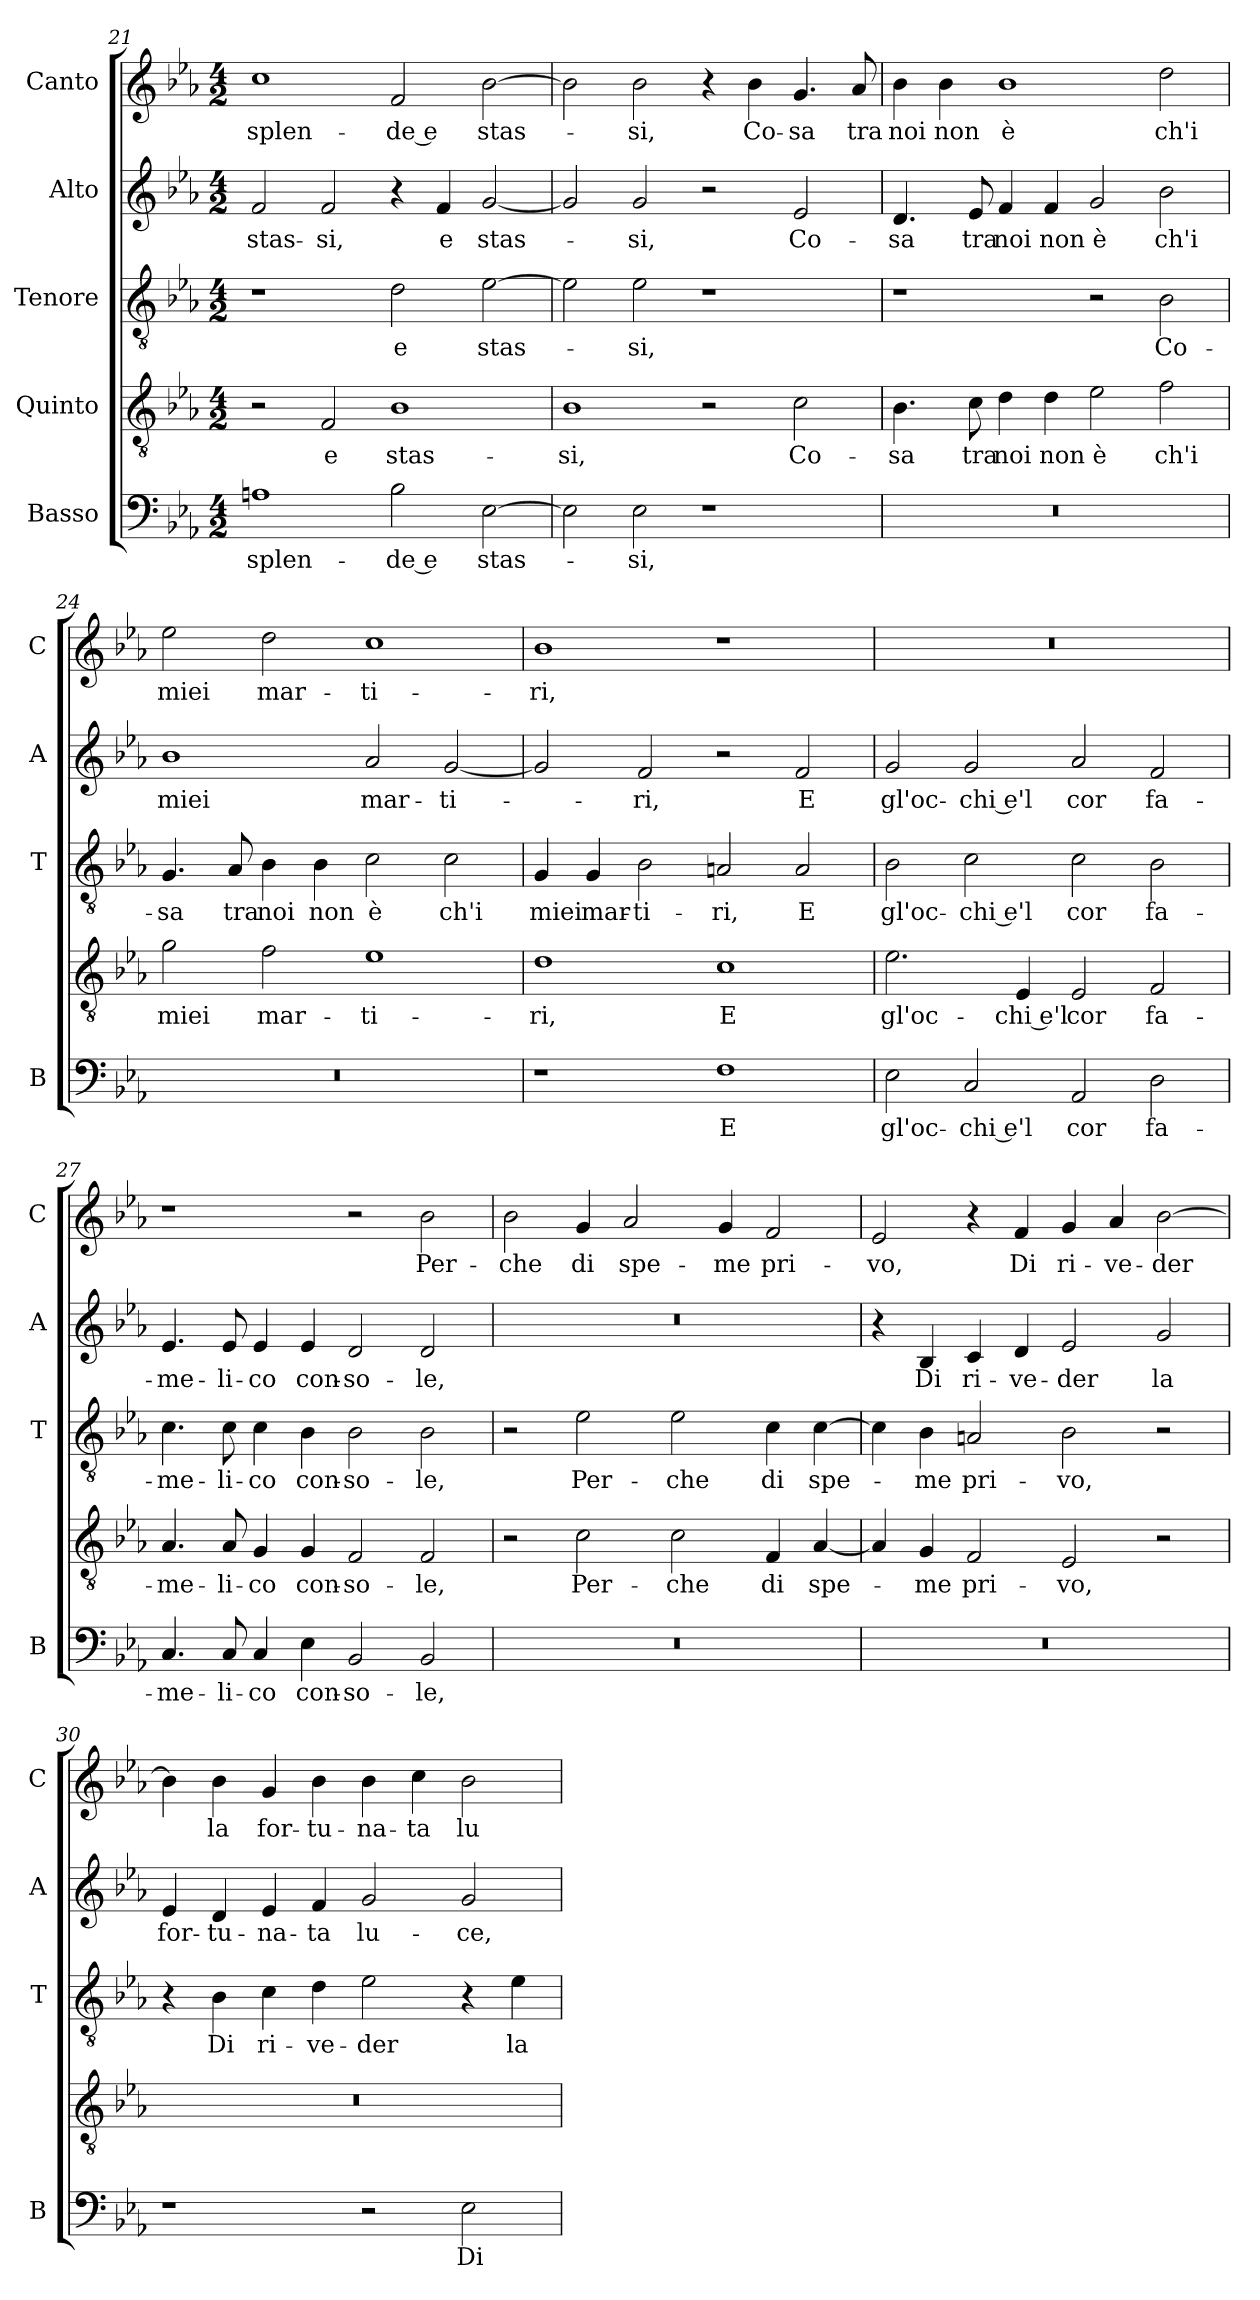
**kern	**text	**kern	**text	**kern	**text	**kern	**text	**kern	**text
*part5	*part5	*part4	*part4	*part3	*part3	*part2	*part2	*part1	*part1
*staff5	*staff5	*staff4	*staff4	*staff3	*staff3	*staff2	*staff2	*staff1	*staff1
*I"Basso	*	*I"Quinto	*	*I"Tenore	*	*I"Alto	*	*I"Canto	*
*I'B	*	*	*	*I'T	*	*I'A	*	*I'C	*
*clefF4	*	*clefGv2	*	*clefGv2	*	*clefG2	*	*clefG2	*
*k[b-e-a-]	*	*k[b-e-a-]	*	*k[b-e-a-]	*	*k[b-e-a-]	*	*k[b-e-a-]	*
*E-:	*	*E-:	*	*E-:	*	*E-:	*	*E-:	*
*M4/2	*	*M4/2	*	*M4/2	*	*M4/2	*	*M4/2	*
=21	=21	=21	=21	=21	=21	=21	=21	=21	=21
!	!LO:LY:b	!	!	!	!	!	!LO:LY:b	!	!LO:LY:b
1An	-splen-	2r	.	1r	.	2f/	stas-	1cc	-splen-
!	!	!	!LO:LY:b	!	!	!	!LO:LY:b	!	!
.	.	2F/	e	.	.	2f/	-si,	.	.
!	!LO:LY:b	!	!LO:LY:b	!	!LO:LY:b	!	!	!	!LO:LY:b
2B-\	-de e	1B-	stas-	2d\	e	4r	.	2f/	-de e
!	!	!	!	!	!	!	!LO:LY:b	!	!
.	.	.	.	.	.	4f/	e	.	.
!	!LO:LY:b	!	!	!	!LO:LY:b	!	!LO:LY:b	!	!LO:LY:b
[2E-\	stas-	.	.	[2e-\	stas-	[2g/	stas-	[2b-\	stas-
!!LO:PB:g=z
=22	=22	=22	=22	=22	=22	=22	=22	=22	=22
!	!	!	!LO:LY:b	!	!	!	!	!	!
2E-\]	.	1B-	-si,	2e-\]	.	2g/]	.	2b-\]	.
!	!LO:LY:b	!	!	!	!LO:LY:b	!	!LO:LY:b	!	!LO:LY:b
2E-\	-si,	.	.	2e-\	-si,	2g/	-si,	2b-\	-si,
1r	.	2r	.	1r	.	2r	.	4r	.
!	!	!	!	!	!	!	!	!	!LO:LY:b
.	.	.	.	.	.	.	.	4b-\	Co-
!	!	!	!LO:LY:b	!	!	!	!LO:LY:b	!	!LO:LY:b
.	.	2c\	Co-	.	.	2e-/	Co-	4.g/	-sa
!	!	!	!	!	!	!	!	!	!LO:LY:b
.	.	.	.	.	.	.	.	8a-/	tra
=23	=23	=23	=23	=23	=23	=23	=23	=23	=23
!	!	!	!LO:LY:b	!	!	!	!LO:LY:b	!	!LO:LY:b
0r	.	4.B-\	-sa	1r	.	4.d/	-sa	4b-\	noi
!	!	!	!	!	!	!	!	!	!LO:LY:b
.	.	.	.	.	.	.	.	4b-\	non
!	!	!	!LO:LY:b	!	!	!	!LO:LY:b	!	!
.	.	8c\	tra	.	.	8e-/	tra	.	.
!	!	!	!LO:LY:b	!	!	!	!LO:LY:b	!	!LO:LY:b
.	.	4d\	noi	.	.	4f/	noi	1b-	è
!	!	!	!LO:LY:b	!	!	!	!LO:LY:b	!	!
.	.	4d\	non	.	.	4f/	non	.	.
!	!	!	!LO:LY:b	!	!	!	!LO:LY:b	!	!
.	.	2e-\	è	2r	.	2g/	è	.	.
!	!	!	!LO:LY:b	!	!LO:LY:b	!	!LO:LY:b	!	!LO:LY:b
.	.	2f\	ch'i	2B-\	Co-	2b-\	ch'i	2dd\	ch'i
=24	=24	=24	=24	=24	=24	=24	=24	=24	=24
!	!	!	!LO:LY:b	!	!LO:LY:b	!	!LO:LY:b	!	!LO:LY:b
0r	.	2g\	miei	4.G/	-sa	1b-	miei	2ee-\	miei
!	!	!	!	!	!LO:LY:b	!	!	!	!
.	.	.	.	8A-/	tra	.	.	.	.
!	!	!	!LO:LY:b	!	!LO:LY:b	!	!	!	!LO:LY:b
.	.	2f\	mar-	4B-\	noi	.	.	2dd\	mar-
!	!	!	!	!	!LO:LY:b	!	!	!	!
.	.	.	.	4B-\	non	.	.	.	.
!	!	!	!LO:LY:b	!	!LO:LY:b	!	!LO:LY:b	!	!LO:LY:b
.	.	1e-	-ti-	2c\	è	2a-/	mar-	1cc	-ti-
!	!	!	!	!	!LO:LY:b	!	!LO:LY:b	!	!
.	.	.	.	2c\	ch'i	[2g/	-ti-	.	.
=25	=25	=25	=25	=25	=25	=25	=25	=25	=25
!	!	!	!LO:LY:b	!	!LO:LY:b	!	!	!	!LO:LY:b
1r	.	1d	-ri,	4G/	miei	2g/]	.	1b-	-ri,
!	!	!	!	!	!LO:LY:b	!	!	!	!
.	.	.	.	4G/	mar-	.	.	.	.
!	!	!	!	!	!LO:LY:b	!	!LO:LY:b	!	!
.	.	.	.	2B-\	-ti-	2f/	-ri,	.	.
!	!LO:LY:b	!	!LO:LY:b	!	!LO:LY:b	!	!	!	!
1F	E	1c	E	2An/	-ri,	2r	.	1r	.
!	!	!	!	!	!LO:LY:b	!	!LO:LY:b	!	!
.	.	.	.	2A/	E	2f/	E	.	.
!!LO:LB:g=z
=26	=26	=26	=26	=26	=26	=26	=26	=26	=26
!	!LO:LY:b	!	!LO:LY:b	!	!LO:LY:b	!	!LO:LY:b	!	!
2E-\	gl'oc-	2.e-\	gl'oc-	2B-\	gl'oc-	2g/	gl'oc-	0r	.
!	!LO:LY:b	!	!	!	!LO:LY:b	!	!LO:LY:b	!	!
2C/	-chi e'l	.	.	2c\	-chi e'l	2g/	-chi e'l	.	.
!	!	!	!LO:LY:b	!	!	!	!	!	!
.	.	4E-/	-chi e'l	.	.	.	.	.	.
!	!LO:LY:b	!	!LO:LY:b	!	!LO:LY:b	!	!LO:LY:b	!	!
2AA-/	cor	2E-/	cor	2c\	cor	2a-/	cor	.	.
!	!LO:LY:b	!	!LO:LY:b	!	!LO:LY:b	!	!LO:LY:b	!	!
2D\	fa-	2F/	fa-	2B-\	fa-	2f/	fa-	.	.
=27	=27	=27	=27	=27	=27	=27	=27	=27	=27
!	!LO:LY:b	!	!LO:LY:b	!	!LO:LY:b	!	!LO:LY:b	!	!
4.C/	-me-	4.A-/	-me-	4.c\	-me-	4.e-/	-me-	1r	.
!	!LO:LY:b	!	!LO:LY:b	!	!LO:LY:b	!	!LO:LY:b	!	!
8C/	-li-	8A-/	-li-	8c\	-li-	8e-/	-li-	.	.
!	!LO:LY:b	!	!LO:LY:b	!	!LO:LY:b	!	!LO:LY:b	!	!
4C/	-co	4G/	-co	4c\	-co	4e-/	-co	.	.
!	!LO:LY:b	!	!LO:LY:b	!	!LO:LY:b	!	!LO:LY:b	!	!
4E-\	con-	4G/	con-	4B-\	con-	4e-/	con-	.	.
!	!LO:LY:b	!	!LO:LY:b	!	!LO:LY:b	!	!LO:LY:b	!	!
2BB-/	-so-	2F/	-so-	2B-\	-so-	2d/	-so-	2r	.
!	!LO:LY:b	!	!LO:LY:b	!	!LO:LY:b	!	!LO:LY:b	!	!LO:LY:b
2BB-/	-le,	2F/	-le,	2B-\	-le,	2d/	-le,	2b-\	Per-
=28	=28	=28	=28	=28	=28	=28	=28	=28	=28
!	!	!	!	!	!	!	!	!	!LO:LY:b
0r	.	2r	.	2r	.	0r	.	2b-\	-che
!	!	!	!LO:LY:b	!	!LO:LY:b	!	!	!	!LO:LY:b
.	.	2c\	Per-	2e-\	Per-	.	.	4g/	di
!	!	!	!	!	!	!	!	!	!LO:LY:b
.	.	.	.	.	.	.	.	2a-/	spe-
!	!	!	!LO:LY:b	!	!LO:LY:b	!	!	!	!
.	.	2c\	-che	2e-\	-che	.	.	.	.
!	!	!	!	!	!	!	!	!	!LO:LY:b
.	.	.	.	.	.	.	.	4g/	-me
!	!	!	!LO:LY:b	!	!LO:LY:b	!	!	!	!LO:LY:b
.	.	4F/	di	4c\	di	.	.	2f/	pri-
!	!	!	!LO:LY:b	!	!LO:LY:b	!	!	!	!
.	.	[4A-/	spe-	[4c\	spe-	.	.	.	.
=29	=29	=29	=29	=29	=29	=29	=29	=29	=29
!	!	!	!	!	!	!	!	!	!LO:LY:b
0r	.	4A-/]	.	4c\]	.	4r	.	2e-/	-vo,
!	!	!	!LO:LY:b	!	!LO:LY:b	!	!LO:LY:b	!	!
.	.	4G/	-me	4B-\	-me	4B-/	Di	.	.
!	!	!	!LO:LY:b	!	!LO:LY:b	!	!LO:LY:b	!	!
.	.	2F/	pri-	2An/	pri-	4c/	ri-	4r	.
!	!	!	!	!	!	!	!LO:LY:b	!	!LO:LY:b
.	.	.	.	.	.	4d/	-ve-	4f/	Di
!	!	!	!LO:LY:b	!	!LO:LY:b	!	!LO:LY:b	!	!LO:LY:b
.	.	2E-/	-vo,	2B-\	-vo,	2e-/	-der	4g/	ri-
!	!	!	!	!	!	!	!	!	!LO:LY:b
.	.	.	.	.	.	.	.	4a-/	-ve-
!	!	!	!	!	!	!	!LO:LY:b	!	!LO:LY:b
.	.	2r	.	2r	.	2g/	la	[2b-\	-der
!!LO:LB:g=z
=30	=30	=30	=30	=30	=30	=30	=30	=30	=30
!	!	!	!	!	!	!	!LO:LY:b	!	!
1r	.	0r	.	4r	.	4e-/	for-	4b-\]	.
!	!	!	!	!	!LO:LY:b	!	!LO:LY:b	!	!LO:LY:b
.	.	.	.	4B-\	Di	4d/	-tu-	4b-\	la
!	!	!	!	!	!LO:LY:b	!	!LO:LY:b	!	!LO:LY:b
.	.	.	.	4c\	ri-	4e-/	-na-	4g/	for-
!	!	!	!	!	!LO:LY:b	!	!LO:LY:b	!	!LO:LY:b
.	.	.	.	4d\	-ve-	4f/	-ta	4b-\	-tu-
!	!	!	!	!	!LO:LY:b	!	!LO:LY:b	!	!LO:LY:b
2r	.	.	.	2e-\	-der	2g/	lu-	4b-\	-na-
!	!	!	!	!	!	!	!	!	!LO:LY:b
.	.	.	.	.	.	.	.	4cc\	-ta
!	!LO:LY:b	!	!	!	!	!	!LO:LY:b	!	!LO:LY:b
2E-\	Di	.	.	4r	.	2g/	-ce,	2b-\	lu-
!	!	!	!	!	!LO:LY:b	!	!	!	!
.	.	.	.	4e-\	la	.	.	.	.
=	=	=	=	=	=	=	=	=	=
*-	*-	*-	*-	*-	*-	*-	*-	*-	*-
